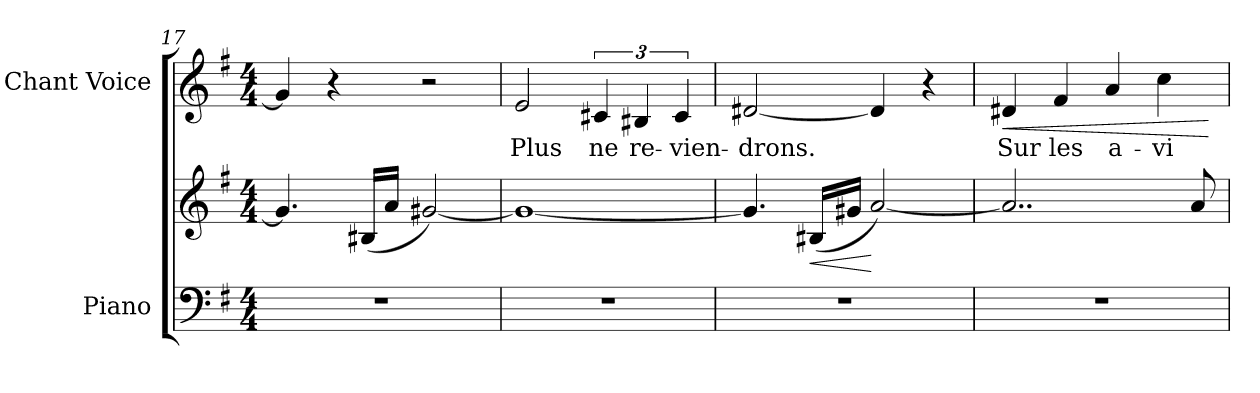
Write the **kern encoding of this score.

**kern	**kern	**dynam	**kern	**text	**dynam
*part2	*part2	*part2	*part1	*part1	*part1
*staff3	*staff2	*staff2/3	*staff1	*staff1	*staff1
*I"Piano	*	*	*I"Chant Voice	*	*
*I'Pno	*	*	*	*	*
*clefF4	*clefG2	*	*clefG2	*	*
*k[f#]	*k[f#]	*	*k[f#]	*	*
*M4/4	*M4/4	*	*M4/4	*	*
=17	=17	=17	=17	=17	=17
1r	4.g#/]	.	4g#/]	.	.
.	.	.	4r	.	.
.	(16B#X/LL	.	.	.	.
.	16a/JJ	.	.	.	.
.	[2g#X/)	.	2r	.	.
=18	=18	=18	=18	=18	=18
1r	1g#_	.	2e/	Plus	.
.	.	.	6c#X/	ne	.
.	.	.	6B#X/	re-	.
.	.	.	6c#/	-vien-	.
=19	=19	=19	=19	=19	=19
1r	4.g#/]	.	[2d#X/	-drons.	.
!	!	!LO:HP:b	!	!	!
.	(16B#X/LL	<	.	.	.
.	16g#X/JJ	.	.	.	.
.	[2a/)	[	4d#/]	.	.
.	.	.	4r	.	.
=20	=20	=20	=20	=20	=20
!	!	!	!	!	!LO:HP:b
1r	2..a/]	.	4d#X/	Sur	<
.	.	.	4f#/	les	.
.	.	.	4a/	a-	.
.	.	.	4cc\	-vi-	.
.	8a/	.	.	.	.
.	.	.	.	.	[
=	=	=	=	=	=
*-	*-	*-	*-	*-	*-
